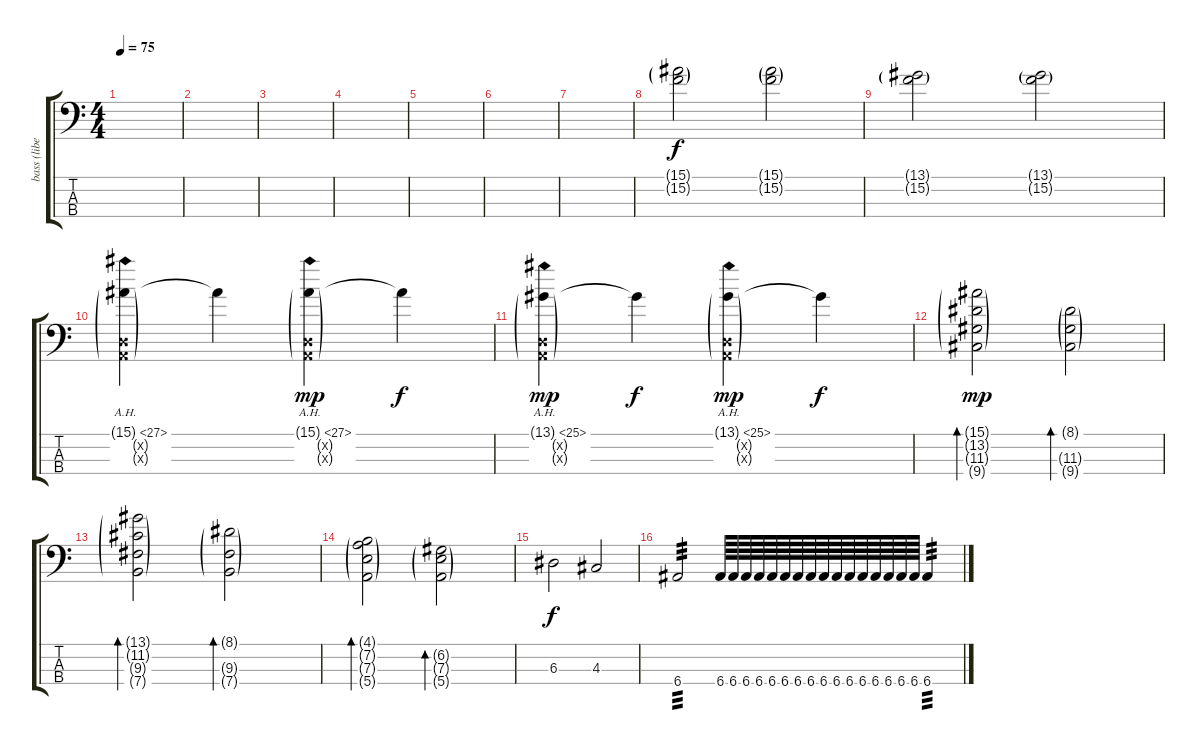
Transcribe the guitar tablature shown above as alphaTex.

\track ("bass (liberté de solo)" "bass (libe") {instrument electricbassfinger}
\staff {score tabs}
\tuning (G2 D2 A1 E1) {hide}
\ts (4 4)
\tempo 75
\clef f4
\ks c
|
|
|
|
|
|
|
(15.1{g} 15.2{g}).2 (15.1{g} 15.2{g}).2 |
(13.1{g} 15.2{g}).2 (13.1{g} 15.2{g}).2 |
(15.1{ah 12 g} 0.2{g x} 0.3{g x}).4 15.1{t}.4{dy f} (15.1{ah 12 g} 0.2{g x} 0.3{g x}).4{dy mp} 15.1{t}.4{dy f} |
(13.1{ah 12 g} 0.2{g x} 0.3{g x}).4{dy mp} 13.1{t}.4{dy f} (13.1{ah 12 g} 0.2{g x} 0.3{g x}).4{dy mp} 13.1{t}.4{dy f} |
(15.1{g} 13.2{g} 11.3{g} 9.4{g}).2{bd 480 dy mp} (8.1{g} 11.3{g} 9.4{g}).2{bd 480} |
(13.1{g} 11.2{g} 9.3{g} 7.4{g}).2{bd 480} (8.1{g} 9.3{g} 7.4{g}).2{bd 480} |
(4.1{g} 7.2{g} 7.3{g} 5.4{g}).2{bd 480} (6.2{g} 7.3{g} 5.4{g}).2{bd 480} |
6.3.2{dy f} 4.3.2 |
6.4.2{tp 3} 6.4.64 6.4.64 6.4.64 6.4.64 6.4.64 6.4.64 6.4.64 6.4.64 6.4.64 6.4.64 6.4.64 6.4.64 6.4.64 6.4.64 6.4.64 6.4.64 6.4.4{tp 3}
